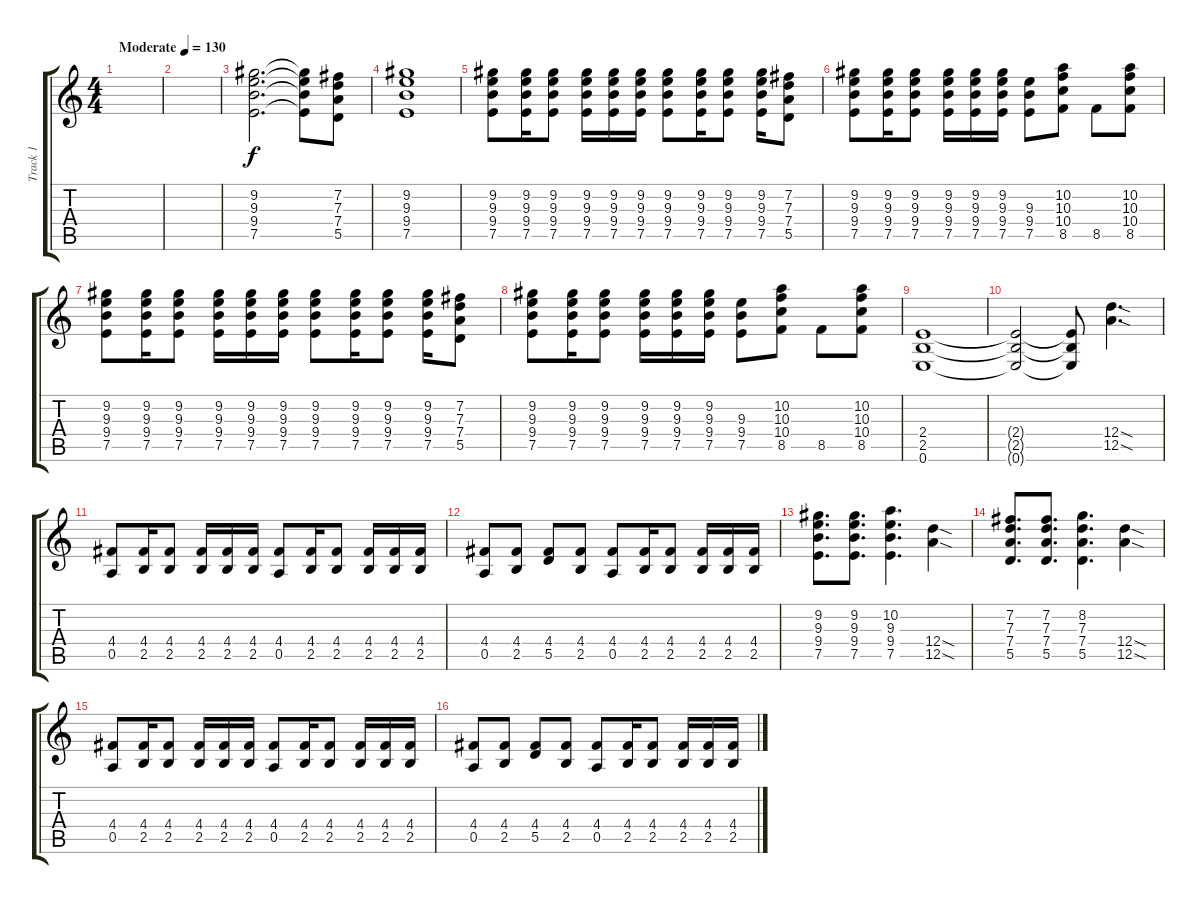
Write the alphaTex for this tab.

\track ("Track 1" "Track 1") {instrument electricguitarjazz}
\staff {score tabs}
\tuning (E4 B3 G3 D3 A2 E2) {hide}
\ts (4 4)
\tempo (130 "Moderate")
\clef g2
\ks c
|
|
(9.2 9.3 9.4 7.5).2{d} (9.2{t} 9.3{t} 9.4{t} 7.5{t}).8 (7.2 7.3 7.4 5.5).8 |
(9.2 9.3 9.4 7.5).1 |
(9.2 9.3 9.4 7.5).8 (9.2 9.3 9.4 7.5).16 (9.2 9.3 9.4 7.5).8 (9.2 9.3 9.4 7.5).16 (9.2 9.3 9.4 7.5).16 (9.2 9.3 9.4 7.5).16 (9.2 9.3 9.4 7.5).8 (9.2 9.3 9.4 7.5).16 (9.2 9.3 9.4 7.5).8 (9.2 9.3 9.4 7.5).16 (7.2 7.3 7.4 5.5).8 |
(9.2 9.3 9.4 7.5).8 (9.2 9.3 9.4 7.5).16 (9.2 9.3 9.4 7.5).8 (9.2 9.3 9.4 7.5).16 (9.2 9.3 9.4 7.5).16 (9.2 9.3 9.4 7.5).16 (9.3 9.4 7.5).8 (10.2 10.3 10.4 8.5).8 8.5.8 (10.2 10.3 10.4 8.5).8 |
(9.2 9.3 9.4 7.5).8 (9.2 9.3 9.4 7.5).16 (9.2 9.3 9.4 7.5).8 (9.2 9.3 9.4 7.5).16 (9.2 9.3 9.4 7.5).16 (9.2 9.3 9.4 7.5).16 (9.2 9.3 9.4 7.5).8 (9.2 9.3 9.4 7.5).16 (9.2 9.3 9.4 7.5).8 (9.2 9.3 9.4 7.5).16 (7.2 7.3 7.4 5.5).8 |
(9.2 9.3 9.4 7.5).8 (9.2 9.3 9.4 7.5).16 (9.2 9.3 9.4 7.5).8 (9.2 9.3 9.4 7.5).16 (9.2 9.3 9.4 7.5).16 (9.2 9.3 9.4 7.5).16 (9.3 9.4 7.5).8 (10.2 10.3 10.4 8.5).8 8.5.8 (10.2 10.3 10.4 8.5).8 |
(2.4 2.5 0.6).1 |
(2.4{t} 2.5{t} 0.6{t}).2 (2.4{t} 2.5{t} 0.6{t}).8 (12.4{sod} 12.5{sod}).4{d} |
(4.4 0.5).8 (4.4 2.5).16 (4.4 2.5).8 (4.4 2.5).16 (4.4 2.5).16 (4.4 2.5).16 (4.4 0.5).8 (4.4 2.5).16 (4.4 2.5).8 (4.4 2.5).16 (4.4 2.5).16 (4.4 2.5).16 |
(4.4 0.5).8 (4.4 2.5).8 (4.4 5.5).8 (4.4 2.5).8 (4.4 0.5).8 (4.4 2.5).16 (4.4 2.5).8 (4.4 2.5).16 (4.4 2.5).16 (4.4 2.5).16 |
(9.2 9.3 9.4 7.5).8{d} (9.2 9.3 9.4 7.5).8{d} (10.2 9.3 9.4 7.5).4{d} (12.4{sod} 12.5{sod}).4 |
(7.2 7.3 7.4 5.5).8{d} (7.2 7.3 7.4 5.5).8{d} (8.2 7.3 7.4 5.5).4{d} (12.4{sod} 12.5{sod}).4 |
(4.4 0.5).8 (4.4 2.5).16 (4.4 2.5).8 (4.4 2.5).16 (4.4 2.5).16 (4.4 2.5).16 (4.4 0.5).8 (4.4 2.5).16 (4.4 2.5).8 (4.4 2.5).16 (4.4 2.5).16 (4.4 2.5).16 |
(4.4 0.5).8 (4.4 2.5).8 (4.4 5.5).8 (4.4 2.5).8 (4.4 0.5).8 (4.4 2.5).16 (4.4 2.5).8 (4.4 2.5).16 (4.4 2.5).16 (4.4 2.5).16
